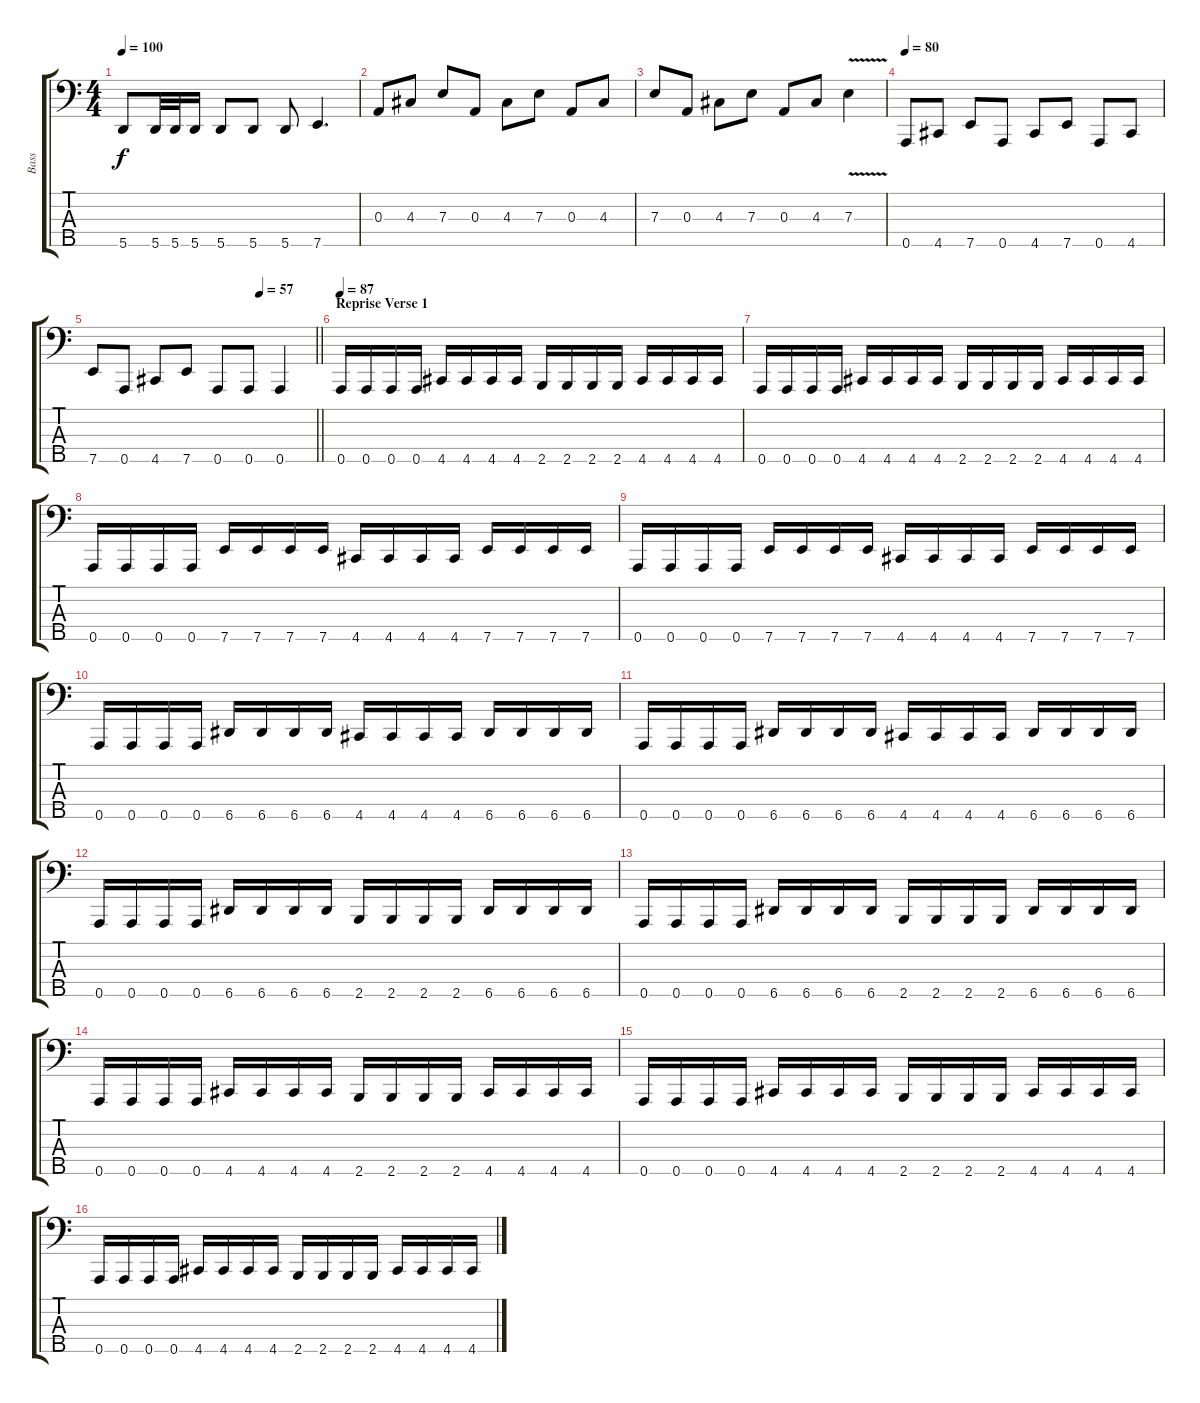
\track ("Bass" "Bass") {instrument electricbasspick}
\staff {score tabs}
\tuning (A2 E2 A1 E1 A0) {hide}
\ts (4 4)
\tempo 100
\clef f4
\ks c
5.5{t}.8{dy f} 5.5.32 5.5.32 5.5.16 5.5.8 5.5.8 5.5.8 7.5.4{d} |
0.3.8 4.3.8 7.3.8 0.3.8 4.3.8 7.3.8 0.3.8 4.3.8 |
7.3.8 0.3.8 4.3.8 7.3.8 0.3.8 4.3.8 7.3{v}.4 |
\tempo 80
0.5.8 4.5.8 7.5.8 0.5.8 4.5.8 7.5.8 0.5.8 4.5.8 |
\tempo (57 0.75)
\barLineRight lightlight
7.5.8 0.5.8 4.5.8 7.5.8 0.5.8 0.5.8 0.5.4 |
\section ("" "Reprise Verse 1")
\tempo 87
0.5.16 0.5.16 0.5.16 0.5.16 4.5.16 4.5.16 4.5.16 4.5.16 2.5.16 2.5.16 2.5.16 2.5.16 4.5.16 4.5.16 4.5.16 4.5.16 |
0.5.16 0.5.16 0.5.16 0.5.16 4.5.16 4.5.16 4.5.16 4.5.16 2.5.16 2.5.16 2.5.16 2.5.16 4.5.16 4.5.16 4.5.16 4.5.16 |
0.5.16 0.5.16 0.5.16 0.5.16 7.5.16 7.5.16 7.5.16 7.5.16 4.5.16 4.5.16 4.5.16 4.5.16 7.5.16 7.5.16 7.5.16 7.5.16 |
0.5.16 0.5.16 0.5.16 0.5.16 7.5.16 7.5.16 7.5.16 7.5.16 4.5.16 4.5.16 4.5.16 4.5.16 7.5.16 7.5.16 7.5.16 7.5.16 |
0.5.16 0.5.16 0.5.16 0.5.16 6.5.16 6.5.16 6.5.16 6.5.16 4.5.16 4.5.16 4.5.16 4.5.16 6.5.16 6.5.16 6.5.16 6.5.16 |
0.5.16 0.5.16 0.5.16 0.5.16 6.5.16 6.5.16 6.5.16 6.5.16 4.5.16 4.5.16 4.5.16 4.5.16 6.5.16 6.5.16 6.5.16 6.5.16 |
0.5.16 0.5.16 0.5.16 0.5.16 6.5.16 6.5.16 6.5.16 6.5.16 2.5.16 2.5.16 2.5.16 2.5.16 6.5.16 6.5.16 6.5.16 6.5.16 |
0.5.16 0.5.16 0.5.16 0.5.16 6.5.16 6.5.16 6.5.16 6.5.16 2.5.16 2.5.16 2.5.16 2.5.16 6.5.16 6.5.16 6.5.16 6.5.16 |
0.5.16 0.5.16 0.5.16 0.5.16 4.5.16 4.5.16 4.5.16 4.5.16 2.5.16 2.5.16 2.5.16 2.5.16 4.5.16 4.5.16 4.5.16 4.5.16 |
0.5.16 0.5.16 0.5.16 0.5.16 4.5.16 4.5.16 4.5.16 4.5.16 2.5.16 2.5.16 2.5.16 2.5.16 4.5.16 4.5.16 4.5.16 4.5.16 |
0.5.16 0.5.16 0.5.16 0.5.16 4.5.16 4.5.16 4.5.16 4.5.16 2.5.16 2.5.16 2.5.16 2.5.16 4.5.16 4.5.16 4.5.16 4.5.16
